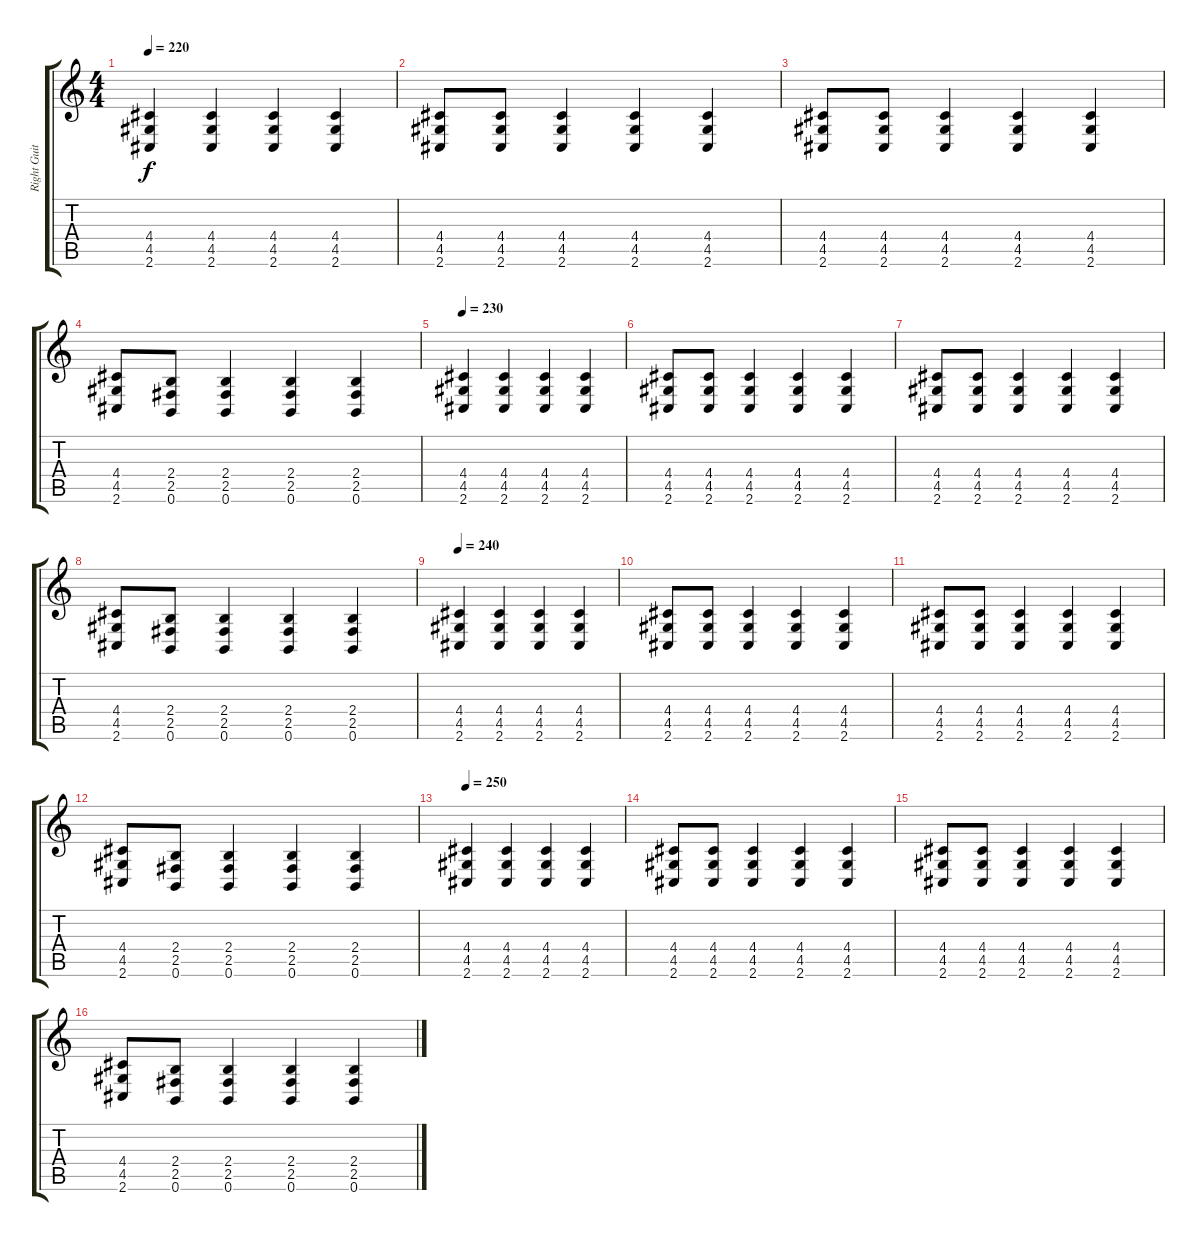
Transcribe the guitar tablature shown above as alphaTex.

\track ("Right Guitar" "Right Guit") {instrument distortionguitar}
\staff {score tabs}
\tuning (B3 Gb3 D3 A2 E2 B1) {hide}
\ts (4 4)
\tempo 220
\clef g2
\ks c
(4.4 4.5 2.6).4{dy f} (4.4 4.5 2.6).4 (4.4 4.5 2.6).4 (4.4 4.5 2.6).4 |
(4.4 4.5 2.6).8 (4.4 4.5 2.6).8 (4.4 4.5 2.6).4 (4.4 4.5 2.6).4 (4.4 4.5 2.6).4 |
(4.4 4.5 2.6).8 (4.4 4.5 2.6).8 (4.4 4.5 2.6).4 (4.4 4.5 2.6).4 (4.4 4.5 2.6).4 |
(4.4 4.5 2.6).8 (2.4 2.5 0.6).8 (2.4 2.5 0.6).4 (2.4 2.5 0.6).4 (2.4 2.5 0.6).4 |
\tempo 230
(4.4 4.5 2.6).4 (4.4 4.5 2.6).4 (4.4 4.5 2.6).4 (4.4 4.5 2.6).4 |
(4.4 4.5 2.6).8 (4.4 4.5 2.6).8 (4.4 4.5 2.6).4 (4.4 4.5 2.6).4 (4.4 4.5 2.6).4 |
(4.4 4.5 2.6).8 (4.4 4.5 2.6).8 (4.4 4.5 2.6).4 (4.4 4.5 2.6).4 (4.4 4.5 2.6).4 |
(4.4 4.5 2.6).8 (2.4 2.5 0.6).8 (2.4 2.5 0.6).4 (2.4 2.5 0.6).4 (2.4 2.5 0.6).4 |
\tempo 240
(4.4 4.5 2.6).4 (4.4 4.5 2.6).4 (4.4 4.5 2.6).4 (4.4 4.5 2.6).4 |
(4.4 4.5 2.6).8 (4.4 4.5 2.6).8 (4.4 4.5 2.6).4 (4.4 4.5 2.6).4 (4.4 4.5 2.6).4 |
(4.4 4.5 2.6).8 (4.4 4.5 2.6).8 (4.4 4.5 2.6).4 (4.4 4.5 2.6).4 (4.4 4.5 2.6).4 |
(4.4 4.5 2.6).8 (2.4 2.5 0.6).8 (2.4 2.5 0.6).4 (2.4 2.5 0.6).4 (2.4 2.5 0.6).4 |
\tempo 250
(4.4 4.5 2.6).4 (4.4 4.5 2.6).4 (4.4 4.5 2.6).4 (4.4 4.5 2.6).4 |
(4.4 4.5 2.6).8 (4.4 4.5 2.6).8 (4.4 4.5 2.6).4 (4.4 4.5 2.6).4 (4.4 4.5 2.6).4 |
(4.4 4.5 2.6).8 (4.4 4.5 2.6).8 (4.4 4.5 2.6).4 (4.4 4.5 2.6).4 (4.4 4.5 2.6).4 |
(4.4 4.5 2.6).8 (2.4 2.5 0.6).8 (2.4 2.5 0.6).4 (2.4 2.5 0.6).4 (2.4 2.5 0.6).4
